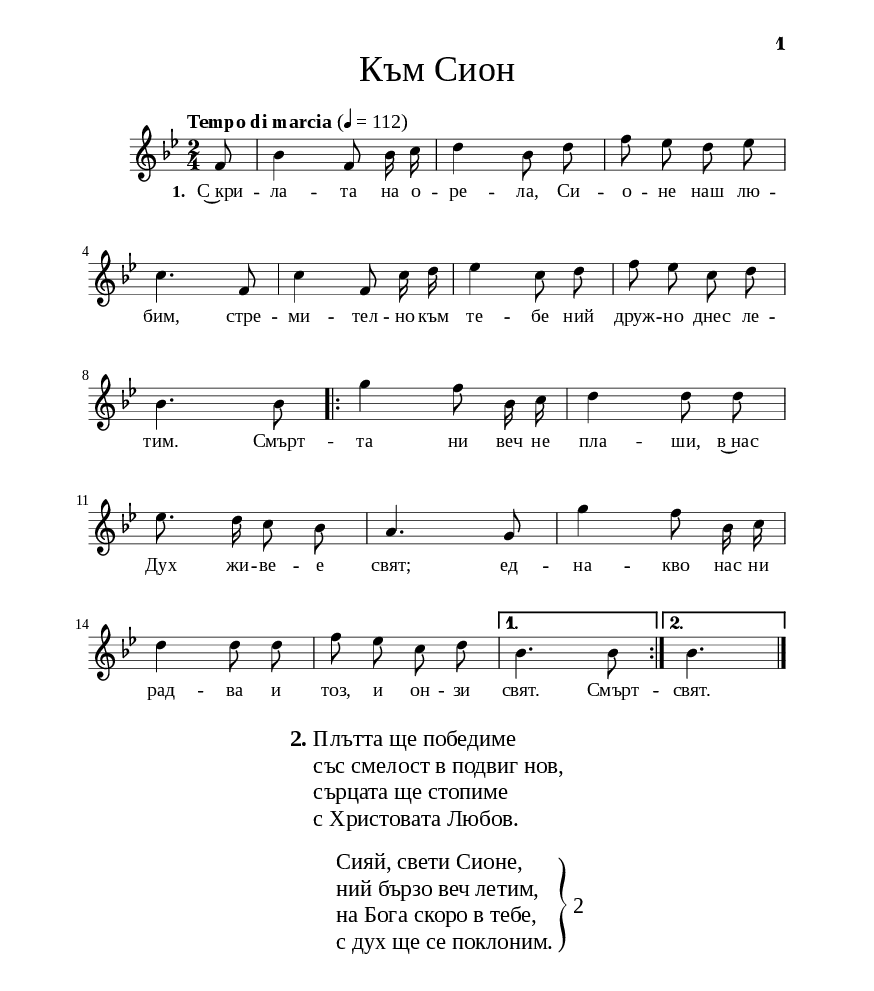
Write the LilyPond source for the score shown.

\version "2.24.4"

% include paper part and global functions
\include "include/globals.ily"
"rightBraces054" = \markup {
  \column {
    % repeat braces
    \translate #'(0 . -4.6)
    \right-brace #46
  }
  \column {
    % repeat numbers
    \translate #'(0 . -5.6 )
    2
  }
}


\bookpart {


  \label #'ref054
  \tocItem \markup "Към Сион"

  \include "include/bookpart-paper.ily"


  \score {
    \include "include/score-layout.ily"

    \new Voice \absolute  {
      \clef treble
      \key bes \major
      \time 2/4

      \tempoFunc "Tempo di marcia" 4 "112"
      \autoBeamOff

      \partial 8
      f'8 |  bes'4 f'8 bes'16 c'' | d''4 bes'8 d'' | f''8 es'' d'' es'' \break |

      c''4. f'8 | c''4 f'8 c''16 d'' | es''4 c''8 d'' | f''8 es'' c'' d'' \break |

      bes'4. bes'8 \repeat volta 2 {
        | g''4 f''8 bes'16 c'' d''4 d''8 d'' \break |

        es''8. d''16 c''8 bes' | a'4. g'8 | g''4 f''8 bes'16 c'' \break |

        d''4 d''8 d'' | f''8 es'' c'' d'' |
      } \alternative {
        { bes'4. bes'8 | }
        {bes'4.   \break }
      } \bar "|."
    }

    \addlyrics {
      \set stanza = "1. " С~кри -- ла -- та на о -- ре -- ла, Си -- о -- не наш лю --
      бим, стре -- ми -- тел -- но към те -- бе ний друж -- но днес ле --
      тим. Смърт -- та ни веч не пла -- ши, в~нас
      Дух жи -- ве -- е свят; ед -- на -- кво нас ни
      рад -- ва и тоз, и он -- зи свят. Смърт -- свят.
    }

    \header {
      title = \titleFunc #'ref_desc_11 "Към Сион" "Kăm Sion"
    }

    \midi{}

  } % score


  \markup \abs-fontsize #11 \override #`(baseline-skip . ,bgCoupletBaselineSkip){
    
    \fill-line {
      \column {
        \line {
          \bold "2."
          \column {
            "Плътта ще победиме"
            "със смелост в подвиг нов,"
            "сърцата ще стопиме"
            "с Христовата Любов."
          }
        }
        \vspace #1
        \line {
          \bold "  "
          \column {
            "     Сияй, свети Сионе,"
            "     ний бързо веч летим,"
            "     на Бога скоро в тебе,"
            "     с дух ще се поклоним."
          }\"rightBraces054"
        }
      }
    }
  }

} % bookpart
